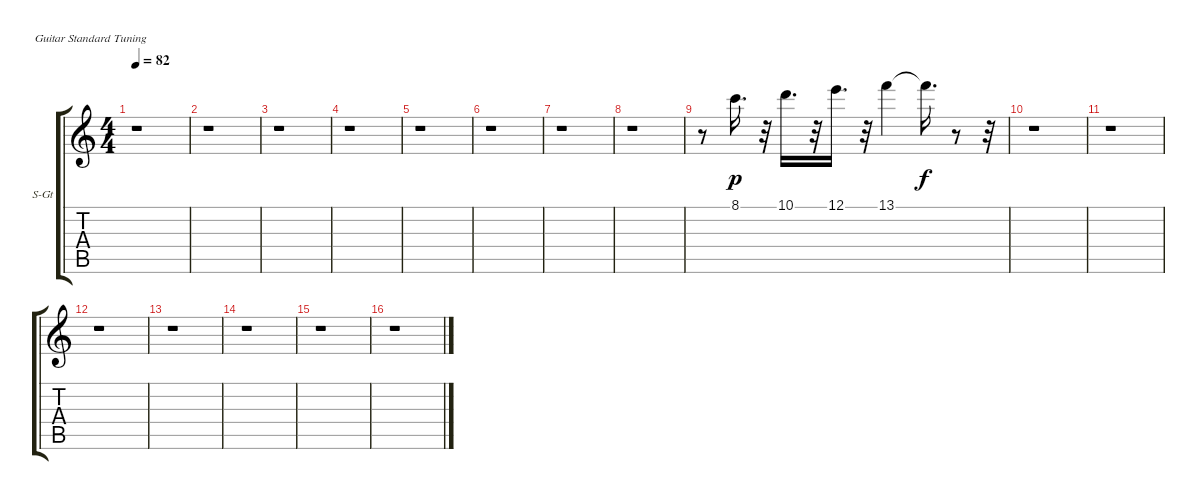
\bracketExtendMode groupsimilarinstruments
\firstSystemTrackNameOrientation horizontal
\otherSystemsTrackNameOrientation horizontal
\track ("主旋律2" "S-Gt") {instrument electricgrandpiano}
\staff {score tabs}
\tuning (E4 B3 G3 D3 A2 E2)
\displaytranspose 12
\ts (4 4)
\tempo 82
\clef g2
\ks c
r.1{dy p} |
r.1 |
r.1 |
r.1 |
r.1 |
r.1 |
r.1 |
r.1 |
r.8 8.1.16{d} r.32 10.1.16{d} r.32 12.1.16{d} r.32 13.1.4 13.1{t}.16{d dy f} r.8 r.32 |
r.1 |
r.1 |
r.1 |
r.1 |
r.1 |
r.1 |
r.1
